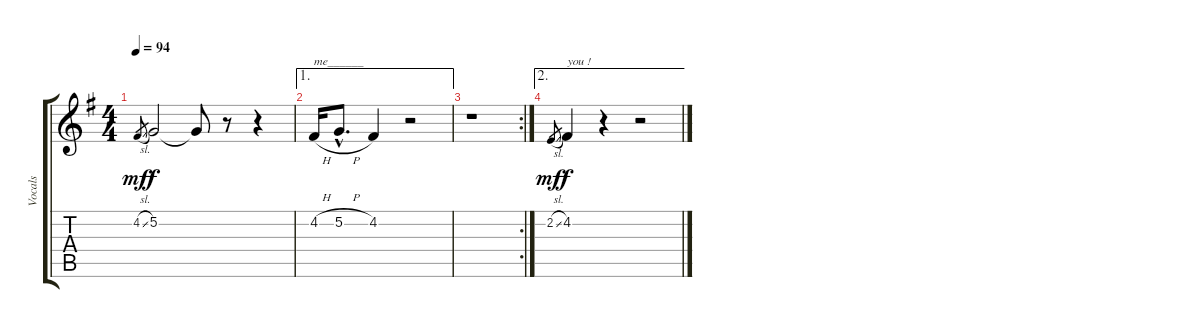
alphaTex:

\track ("Vocals" "Vocals") {instrument lead6voice}
\staff {score tabs}
\tuning (E4 D4 A3 D3 A2 D2) {hide}
\ts (4 4)
\tempo 94
\clef g2
\ks g
4.2{sl}.8{gr dy mf} 5.2.2{dy f} 5.2{t}.8 r.8 r.4 |
\ae 1
4.2{h}.16{txt "me______"} 5.2{h hac}.8{d} 4.2.4 r.2 |
\rc 2
r.1 |
\ae 2
2.2{sl}.8{gr dy mf} 4.2.4{txt "you !" dy f} r.4 r.2
